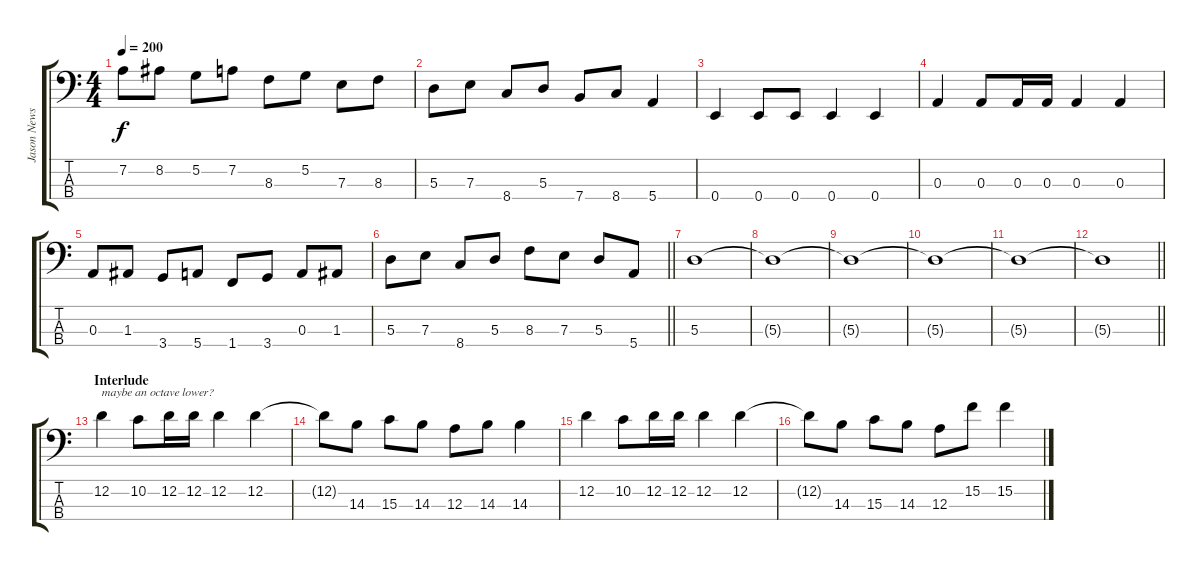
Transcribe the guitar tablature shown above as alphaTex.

\track ("Jason Newsted" "Jason News") {instrument electricbasspick}
\staff {score tabs}
\tuning (G2 D2 A1 E1) {hide}
\ts (4 4)
\tempo 200
\clef f4
\ks c
7.2.8{dy f} 8.2.8 5.2.8 7.2.8 8.3.8 5.2.8 7.3.8 8.3.8 |
5.3.8 7.3.8 8.4.8 5.3.8 7.4.8 8.4.8 5.4.4 |
0.4.4 0.4.8 0.4.8 0.4.4 0.4.4 |
0.3.4 0.3.8 0.3.16 0.3.16 0.3.4 0.3.4 |
0.3.8 1.3.8 3.4.8 5.4.8 1.4.8 3.4.8 0.3.8 1.3.8 |
\barLineRight lightlight
5.3.8 7.3.8 8.4.8 5.3.8 8.3.8 7.3.8 5.3.8 5.4.8 |
5.3.1 |
5.3{t}.1 |
5.3{t}.1 |
5.3{t}.1 |
5.3{t}.1 |
\barLineRight lightlight
5.3{t}.1 |
\section ("" "Interlude")
12.2.4{txt "maybe an octave lower?"} 10.2.8 12.2.16 12.2.16 12.2.4 12.2.4 |
12.2{t}.8 14.3.8 15.3.8 14.3.8 12.3.8 14.3.8 14.3.4 |
12.2.4 10.2.8 12.2.16 12.2.16 12.2.4 12.2.4 |
12.2{t}.8 14.3.8 15.3.8 14.3.8 12.3.8 15.2.8 15.2.4
